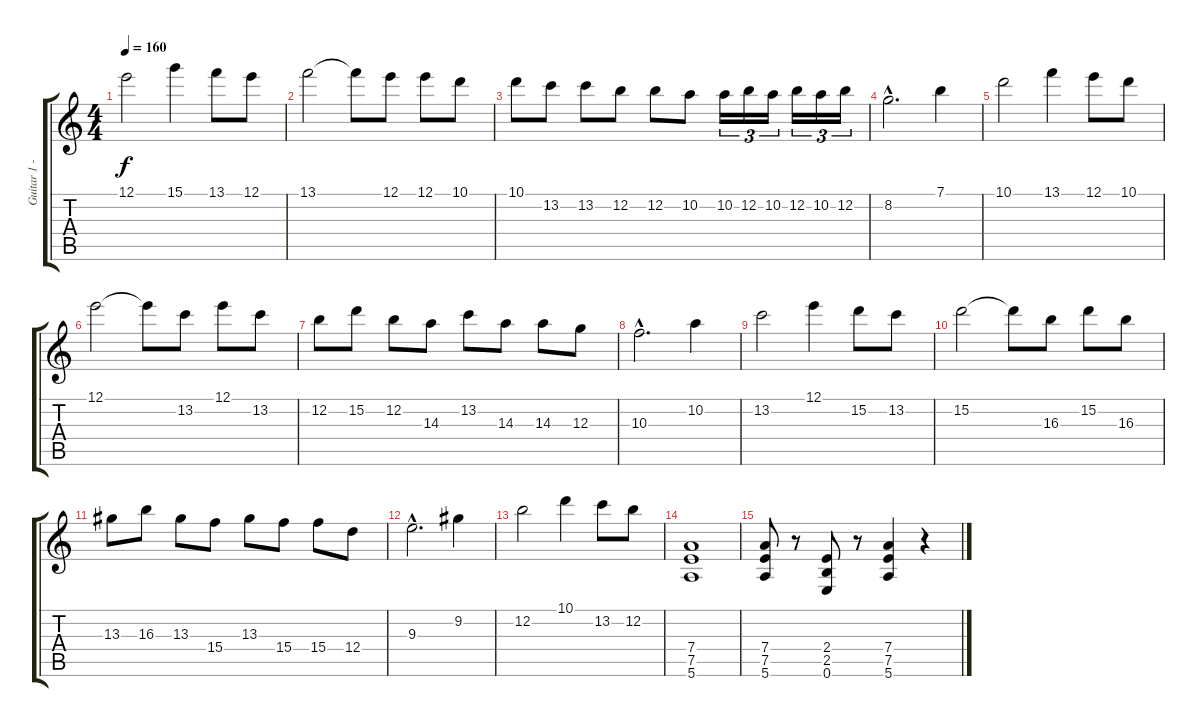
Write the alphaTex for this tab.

\track ("Guitar 1 - BG" "Guitar 1 -") {instrument distortionguitar}
\staff {score tabs}
\tuning (E4 B3 G3 D3 A2 E2) {hide}
\ts (4 4)
\tempo 160
\clef g2
\ks c
12.1.2{dy f} 15.1.4 13.1.8 12.1.8 |
13.1.2 13.1{t}.8 12.1.8 12.1.8 10.1.8 |
10.1.8 13.2.8 13.2.8 12.2.8 12.2.8 10.2.8 10.2.16{tu (3 2)} 12.2.16{tu (3 2)} 10.2.16{tu (3 2)} 12.2.16{tu (3 2)} 10.2.16{tu (3 2)} 12.2.16{tu (3 2)} |
8.2{hac}.2{d} 7.1.4 |
10.1.2 13.1.4 12.1.8 10.1.8 |
12.1.2 12.1{t}.8 13.2.8 12.1.8 13.2.8 |
12.2.8 15.2.8 12.2.8 14.3.8 13.2.8 14.3.8 14.3.8 12.3.8 |
10.3{hac}.2{d} 10.2.4 |
13.2.2 12.1.4 15.2.8 13.2.8 |
15.2.2 15.2{t}.8 16.3.8 15.2.8 16.3.8 |
13.3.8 16.3.8 13.3.8 15.4.8 13.3.8 15.4.8 15.4.8 12.4.8 |
9.3{hac}.2{d} 9.2.4 |
12.2.2 10.1.4 13.2.8 12.2.8 |
(7.4 7.5 5.6).1 |
(7.4 7.5 5.6).8 r.8 (2.4 2.5 0.6).8 r.8 (7.4 7.5 5.6).4 r.4
